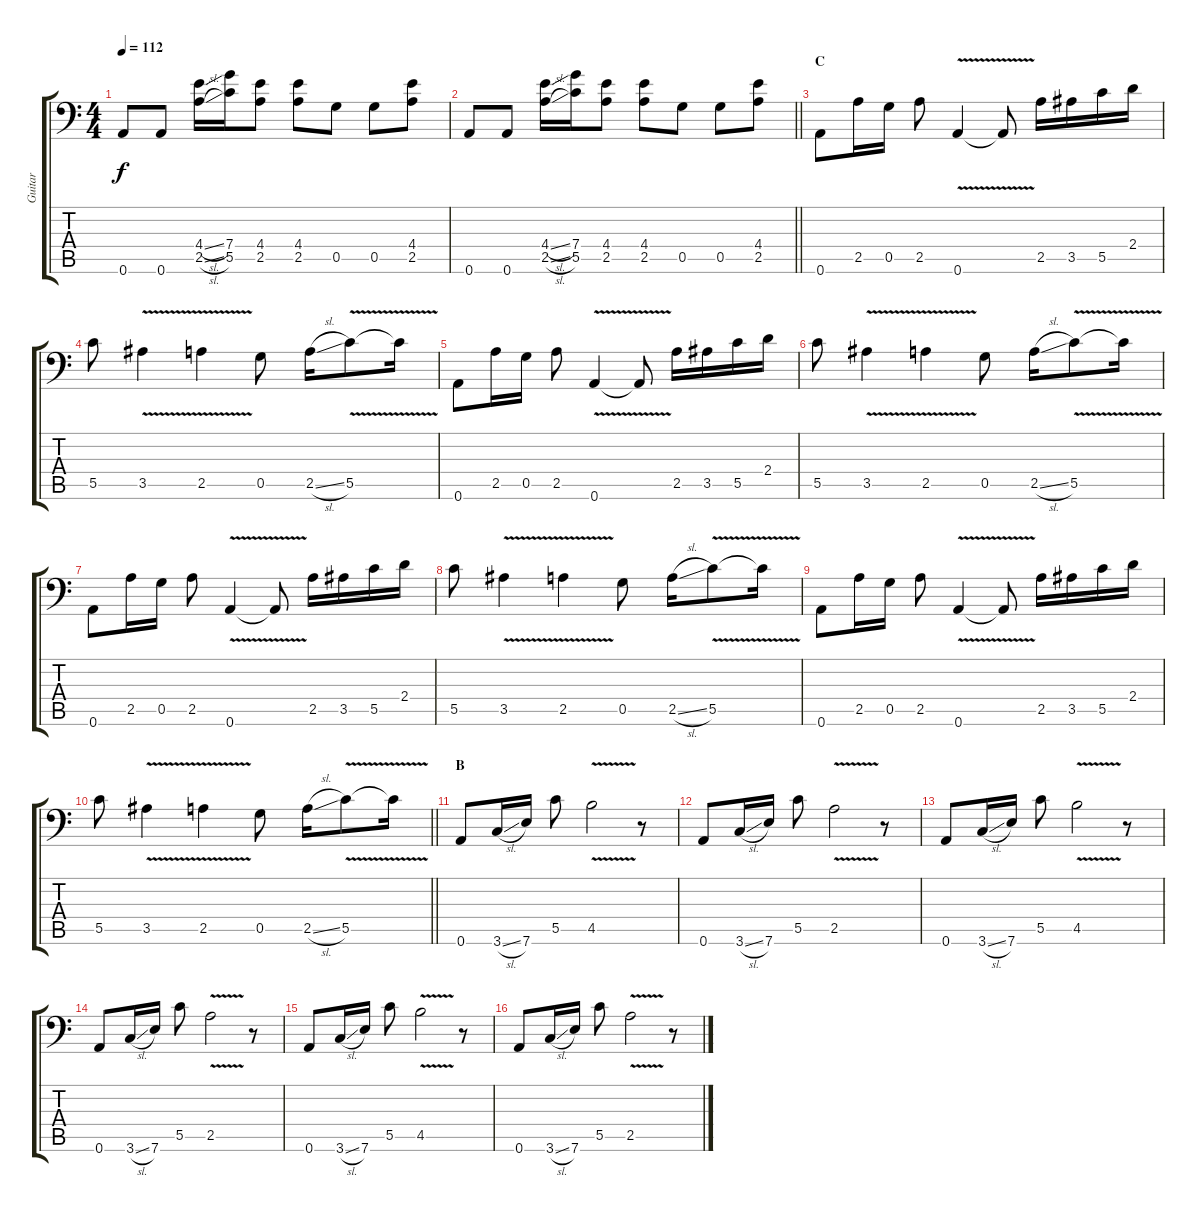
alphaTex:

\track ("Guitar" "Guitar") {instrument distortionguitar}
\staff {score tabs}
\tuning (D4 A3 F3 C3 G2 A1) {hide}
\ts (4 4)
\tempo 112
\clef f4
\ks c
0.6.8{dy f} 0.6.8 (4.4{sl} 2.5{sl}).16 (7.4 5.5).16 (4.4 2.5).8 (4.4 2.5).8 0.5.8 0.5.8 (4.4 2.5).8 |
\barLineRight lightlight
0.6.8 0.6.8 (4.4{sl} 2.5{sl}).16 (7.4 5.5).16 (4.4 2.5).8 (4.4 2.5).8 0.5.8 0.5.8 (4.4 2.5).8 |
\section ("" "C")
0.6.8 2.5.16 0.5.16 2.5.8 0.6{v}.4 0.6{v t}.8 2.5.16 3.5.16 5.5.16 2.4.16 |
5.5.8 3.5{v}.4 2.5{v}.4 0.5.8 2.5{sl}.16 5.5{v}.8 5.5{v t}.16 |
0.6.8 2.5.16 0.5.16 2.5.8 0.6{v}.4 0.6{v t}.8 2.5.16 3.5.16 5.5.16 2.4.16 |
5.5.8 3.5{v}.4 2.5{v}.4 0.5.8 2.5{sl}.16 5.5{v}.8 5.5{v t}.16 |
0.6.8 2.5.16 0.5.16 2.5.8 0.6{v}.4 0.6{v t}.8 2.5.16 3.5.16 5.5.16 2.4.16 |
5.5.8 3.5{v}.4 2.5{v}.4 0.5.8 2.5{sl}.16 5.5{v}.8 5.5{v t}.16 |
0.6.8 2.5.16 0.5.16 2.5.8 0.6{v}.4 0.6{v t}.8 2.5.16 3.5.16 5.5.16 2.4.16 |
\barLineRight lightlight
5.5.8 3.5{v}.4 2.5{v}.4 0.5.8 2.5{sl}.16 5.5{v}.8 5.5{v t}.16 |
\section ("" "B")
0.6.8 3.6{sl}.16 7.6.16 5.5.8 4.5{v}.2 r.8 |
0.6.8 3.6{sl}.16 7.6.16 5.5.8 2.5{v}.2 r.8 |
0.6.8 3.6{sl}.16 7.6.16 5.5.8 4.5{v}.2 r.8 |
0.6.8 3.6{sl}.16 7.6.16 5.5.8 2.5{v}.2 r.8 |
0.6.8 3.6{sl}.16 7.6.16 5.5.8 4.5{v}.2 r.8 |
0.6.8 3.6{sl}.16 7.6.16 5.5.8 2.5{v}.2 r.8
